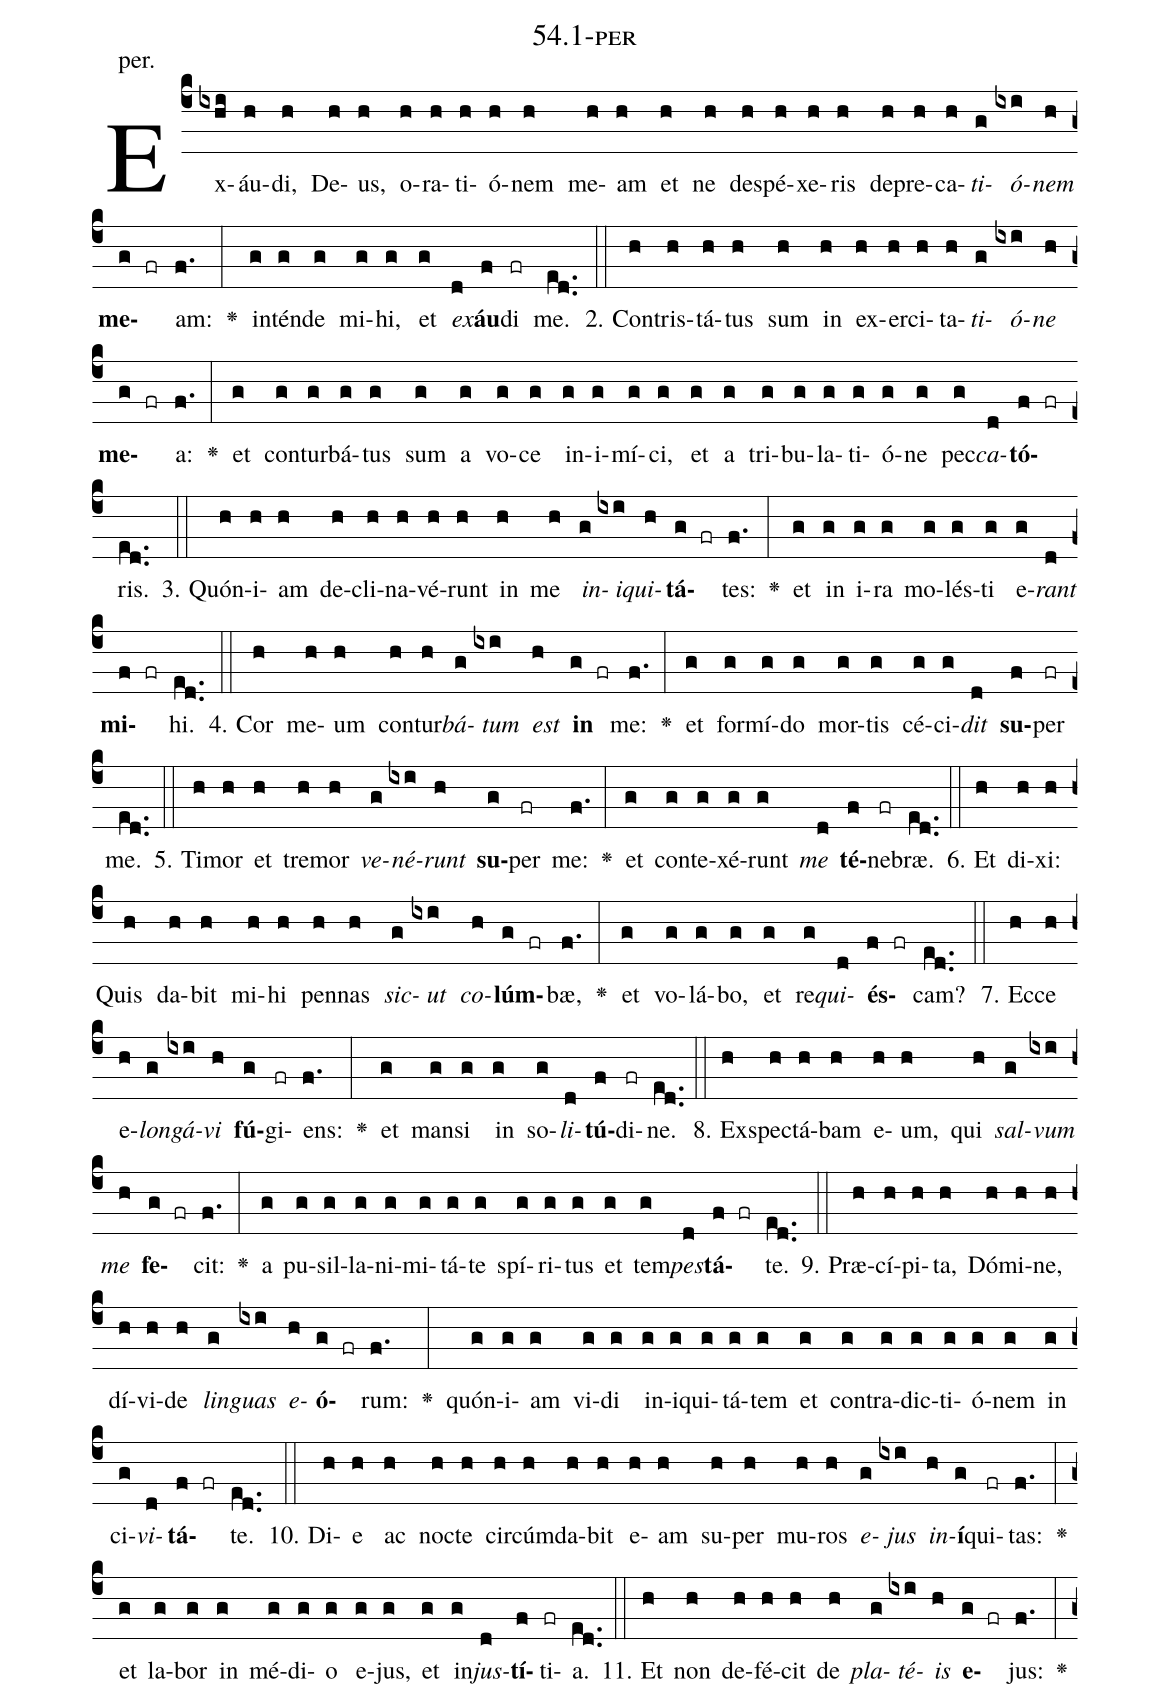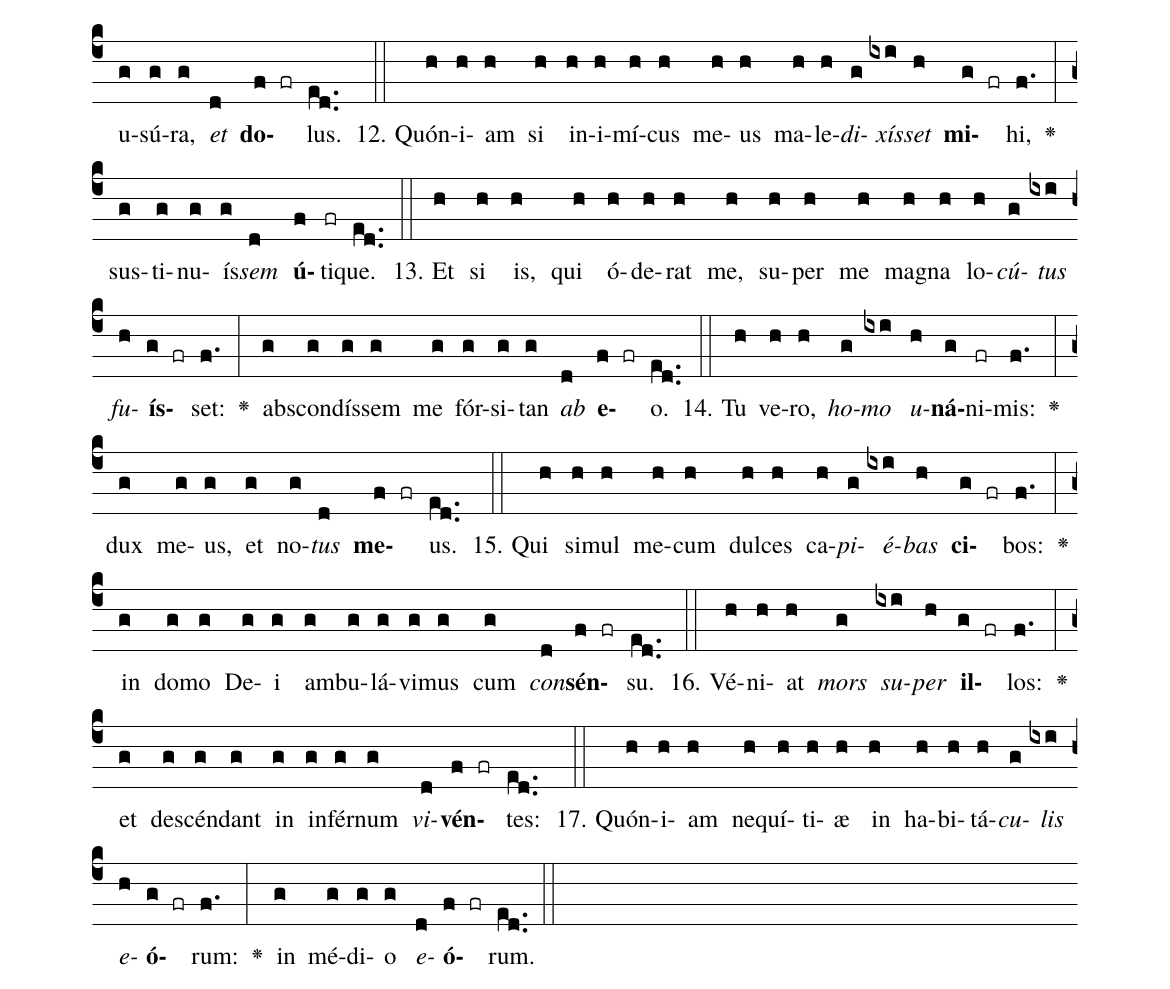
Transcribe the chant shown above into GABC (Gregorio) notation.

name: 54.1-per;
annotation: per.;
%%
(c4)Ex(ixhi)áu(h)di,(h) De(h)us,(h) o(h)ra(h)ti(h)ó(h)nem(h) me(h)am(h) et(h) ne(h) de(h)spé(h)xe(h)ris(h) de(h)pre(h)ca(h)<i>ti</i>(g)<i>ó</i>(ixi)<i>nem</i>(h) <b>me</b>(g fr)am:(f.) <v>\greheightstar</v>(:) in(g)tén(g)de(g) mi(g)hi,(g) et(g) <i>ex</i>(d)<b>áu</b>(f)di(fr) me.(ed..) (::)
2. Con(h)tris(h)tá(h)tus(h) sum(h) in(h) ex(h)er(h)ci(h)ta(h)<i>ti</i>(g)<i>ó</i>(ixi)<i>ne</i>(h) <b>me</b>(g fr)a:(f.) <v>\greheightstar</v>(:) et(g) con(g)tur(g)bá(g)tus(g) sum(g) a(g) vo(g)ce(g) in(g)i(g)mí(g)ci,(g) et(g) a(g) tri(g)bu(g)la(g)ti(g)ó(g)ne(g) pec(g)<i>ca</i>(d)<b>tó</b>(f fr)ris.(ed..) (::)
3. Quón(h)i(h)am(h) de(h)cli(h)na(h)vé(h)runt(h) in(h) me(h) <i>in</i>(g)<i>i</i>(ixi)<i>qui</i>(h)<b>tá</b>(g fr)tes:(f.) <v>\greheightstar</v>(:) et(g) in(g) i(g)ra(g) mo(g)lés(g)ti(g) e(g)<i>rant</i>(d) <b>mi</b>(f fr)hi.(ed..) (::)
4. Cor(h) me(h)um(h) con(h)tur(h)<i>bá</i>(g)<i>tum</i>(ixi) <i>est</i>(h) <b>in</b>(g fr) me:(f.) <v>\greheightstar</v>(:) et(g) for(g)mí(g)do(g) mor(g)tis(g) cé(g)ci(g)<i>dit</i>(d) <b>su</b>(f)per(fr) me.(ed..) (::)
5. Ti(h)mor(h) et(h) tre(h)mor(h) <i>ve</i>(g)<i>né</i>(ixi)<i>runt</i>(h) <b>su</b>(g)per(fr) me:(f.) <v>\greheightstar</v>(:) et(g) con(g)te(g)xé(g)runt(g) <i>me</i>(d) <b>té</b>(f)ne(fr)bræ.(ed..) (::)
6. Et(h) di(h)xi:(h) Quis(h) da(h)bit(h) mi(h)hi(h) pen(h)nas(h) <i>sic</i>(g)<i>ut</i>(ixi) <i>co</i>(h)<b>lúm</b>(g fr)bæ,(f.) <v>\greheightstar</v>(:) et(g) vo(g)lá(g)bo,(g) et(g) re(g)<i>qui</i>(d)<b>és</b>(f fr)cam?(ed..) (::)
7. Ec(h)ce(h) e(h)<i>lon</i>(g)<i>gá</i>(ixi)<i>vi</i>(h) <b>fú</b>(g)gi(fr)ens:(f.) <v>\greheightstar</v>(:) et(g) man(g)si(g) in(g) so(g)<i>li</i>(d)<b>tú</b>(f)di(fr)ne.(ed..) (::)
8. Ex(h)spec(h)tá(h)bam(h) e(h)um,(h) qui(h) <i>sal</i>(g)<i>vum</i>(ixi) <i>me</i>(h) <b>fe</b>(g fr)cit:(f.) <v>\greheightstar</v>(:) a(g) pu(g)sil(g)la(g)ni(g)mi(g)tá(g)te(g) spí(g)ri(g)tus(g) et(g) tem(g)<i>pes</i>(d)<b>tá</b>(f fr)te.(ed..) (::)
9. Præ(h)cí(h)pi(h)ta,(h) Dó(h)mi(h)ne,(h) dí(h)vi(h)de(h) <i>lin</i>(g)<i>guas</i>(ixi) <i>e</i>(h)<b>ó</b>(g fr)rum:(f.) <v>\greheightstar</v>(:) quón(g)i(g)am(g) vi(g)di(g) in(g)i(g)qui(g)tá(g)tem(g) et(g) con(g)tra(g)dic(g)ti(g)ó(g)nem(g) in(g) ci(g)<i>vi</i>(d)<b>tá</b>(f fr)te.(ed..) (::)
10. Di(h)e(h) ac(h) noc(h)te(h) cir(h)cúm(h)da(h)bit(h) e(h)am(h) su(h)per(h) mu(h)ros(h) <i>e</i>(g)<i>jus</i>(ixi) <i>in</i>(h)<b>í</b>(g)qui(fr)tas:(f.) <v>\greheightstar</v>(:) et(g) la(g)bor(g) in(g) mé(g)di(g)o(g) e(g)jus,(g) et(g) in(g)<i>jus</i>(d)<b>tí</b>(f)ti(fr)a.(ed..) (::)
11. Et(h) non(h) de(h)fé(h)cit(h) de(h) <i>pla</i>(g)<i>té</i>(ixi)<i>is</i>(h) <b>e</b>(g fr)jus:(f.) <v>\greheightstar</v>(:) u(g)sú(g)ra,(g) <i>et</i>(d) <b>do</b>(f fr)lus.(ed..) (::)
12. Quón(h)i(h)am(h) si(h) in(h)i(h)mí(h)cus(h) me(h)us(h) ma(h)le(h)<i>di</i>(g)<i>xís</i>(ixi)<i>set</i>(h) <b>mi</b>(g fr)hi,(f.) <v>\greheightstar</v>(:) sus(g)ti(g)nu(g)ís(g)<i>sem</i>(d) <b>ú</b>(f)ti(fr)que.(ed..) (::)
13. Et(h) si(h) is,(h) qui(h) ó(h)de(h)rat(h) me,(h) su(h)per(h) me(h) ma(h)gna(h) lo(h)<i>cú</i>(g)<i>tus</i>(ixi) <i>fu</i>(h)<b>ís</b>(g fr)set:(f.) <v>\greheightstar</v>(:) abs(g)con(g)dís(g)sem(g) me(g) fór(g)si(g)tan(g) <i>ab</i>(d) <b>e</b>(f fr)o.(ed..) (::)
14. Tu(h) ve(h)ro,(h) <i>ho</i>(g)<i>mo</i>(ixi) <i>u</i>(h)<b>ná</b>(g)ni(fr)mis:(f.) <v>\greheightstar</v>(:) dux(g) me(g)us,(g) et(g) no(g)<i>tus</i>(d) <b>me</b>(f fr)us.(ed..) (::)
15. Qui(h) si(h)mul(h) me(h)cum(h) dul(h)ces(h) ca(h)<i>pi</i>(g)<i>é</i>(ixi)<i>bas</i>(h) <b>ci</b>(g fr)bos:(f.) <v>\greheightstar</v>(:) in(g) do(g)mo(g) De(g)i(g) am(g)bu(g)lá(g)vi(g)mus(g) cum(g) <i>con</i>(d)<b>sén</b>(f fr)su.(ed..) (::)
16. Vé(h)ni(h)at(h) <i>mors</i>(g) <i>su</i>(ixi)<i>per</i>(h) <b>il</b>(g fr)los:(f.) <v>\greheightstar</v>(:) et(g) de(g)scén(g)dant(g) in(g) in(g)fér(g)num(g) <i>vi</i>(d)<b>vén</b>(f fr)tes:(ed..) (::)
17. Quón(h)i(h)am(h) ne(h)quí(h)ti(h)æ(h) in(h) ha(h)bi(h)tá(h)<i>cu</i>(g)<i>lis</i>(ixi) <i>e</i>(h)<b>ó</b>(g fr)rum:(f.) <v>\greheightstar</v>(:) in(g) mé(g)di(g)o(g) <i>e</i>(d)<b>ó</b>(f fr)rum.(ed..) (::)
